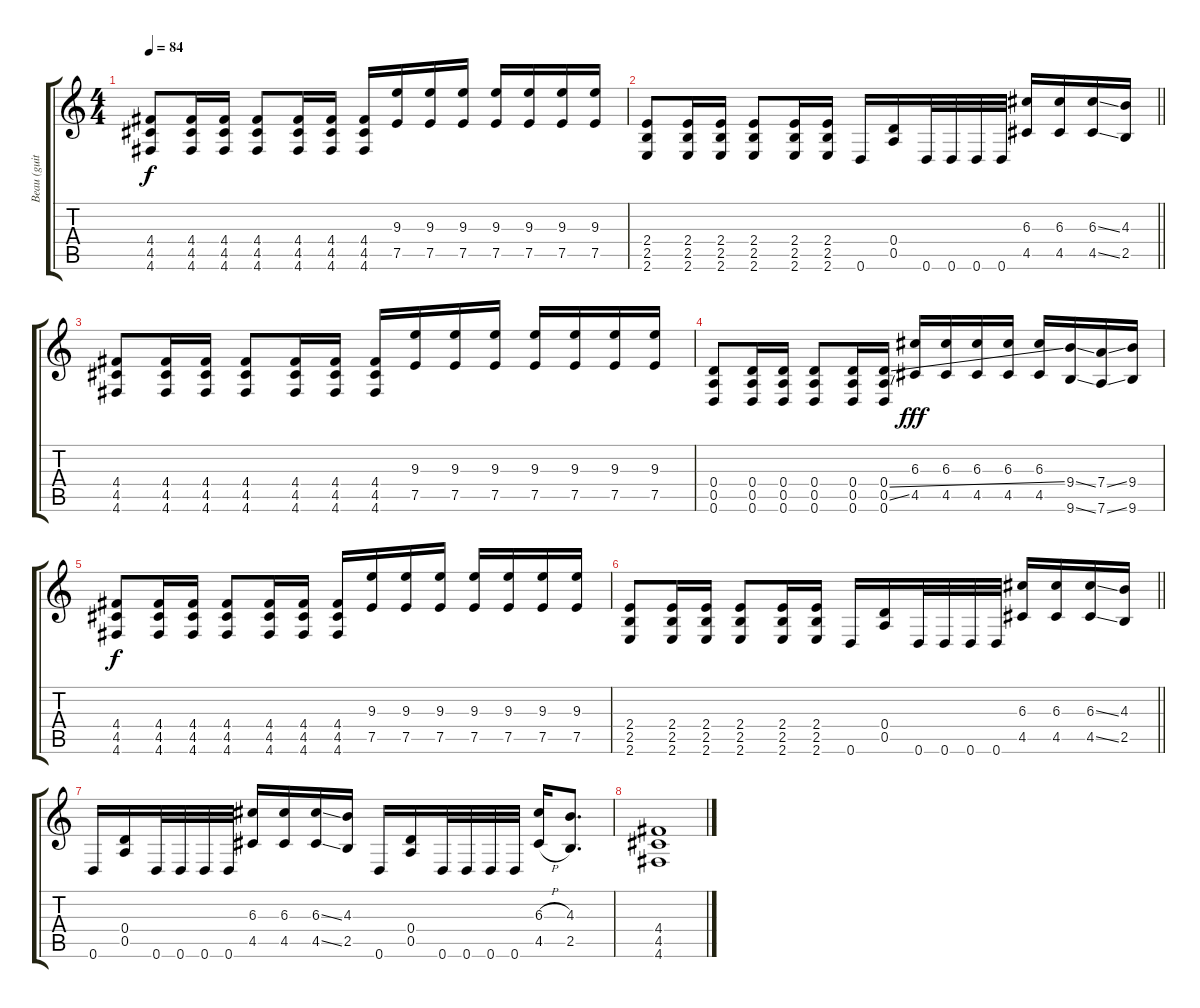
\track ("Beau (guitarra ritmica)" "Beau (guit") {instrument distortionguitar}
\staff {score tabs}
\tuning (E4 B3 G3 D3 A2 D2) {hide}
\ts (4 4)
\tempo 84
\clef g2
\ks c
(4.4 4.5 4.6).8{dy f} (4.4 4.5 4.6).16 (4.4 4.5 4.6).16 (4.4 4.5 4.6).8 (4.4 4.5 4.6).16 (4.4 4.5 4.6).16 (4.4 4.5 4.6).16 (9.3 7.5).16 (9.3 7.5).16 (9.3 7.5).16 (9.3 7.5).16 (9.3 7.5).16 (9.3 7.5).16 (9.3 7.5).16 |
\barLineRight lightlight
(2.4 2.5 2.6).8 (2.4 2.5 2.6).16 (2.4 2.5 2.6).16 (2.4 2.5 2.6).8 (2.4 2.5 2.6).16 (2.4 2.5 2.6).16 0.6.16 (0.4 0.5).16 0.6.32 0.6.32 0.6.32 0.6.32 (6.3 4.5).16 (6.3 4.5).16 (6.3{ss} 4.5{ss}).16 (4.3 2.5).16 |
(4.4 4.5 4.6).8 (4.4 4.5 4.6).16 (4.4 4.5 4.6).16 (4.4 4.5 4.6).8 (4.4 4.5 4.6).16 (4.4 4.5 4.6).16 (4.4 4.5 4.6).16 (9.3 7.5).16 (9.3 7.5).16 (9.3 7.5).16 (9.3 7.5).16 (9.3 7.5).16 (9.3 7.5).16 (9.3 7.5).16 |
(0.4 0.5 0.6).8 (0.4 0.5 0.6).16 (0.4 0.5 0.6).16 (0.4 0.5 0.6).8 (0.4 0.5 0.6).16 (0.4{ss} 0.5{ss} 0.6).16 (6.3 4.5).16{dy fff} (6.3 4.5).16 (6.3 4.5).16 (6.3 4.5).16 (6.3 4.5).16 (9.4{ss} 9.6{ss}).16 (7.4{ss} 7.6{ss}).16 (9.4 9.6).16 |
(4.4 4.5 4.6).8{dy f} (4.4 4.5 4.6).16 (4.4 4.5 4.6).16 (4.4 4.5 4.6).8 (4.4 4.5 4.6).16 (4.4 4.5 4.6).16 (4.4 4.5 4.6).16 (9.3 7.5).16 (9.3 7.5).16 (9.3 7.5).16 (9.3 7.5).16 (9.3 7.5).16 (9.3 7.5).16 (9.3 7.5).16 |
\barLineRight lightlight
(2.4 2.5 2.6).8 (2.4 2.5 2.6).16 (2.4 2.5 2.6).16 (2.4 2.5 2.6).8 (2.4 2.5 2.6).16 (2.4 2.5 2.6).16 0.6.16 (0.4 0.5).16 0.6.32 0.6.32 0.6.32 0.6.32 (6.3 4.5).16 (6.3 4.5).16 (6.3{ss} 4.5{ss}).16 (4.3 2.5).16 |
0.6.16 (0.4 0.5).16 0.6.32 0.6.32 0.6.32 0.6.32 (6.3 4.5).16 (6.3 4.5).16 (6.3{ss} 4.5{ss}).16 (4.3 2.5).16 0.6.16 (0.4 0.5).16 0.6.32 0.6.32 0.6.32 0.6.32 (6.3{h} 4.5{h}).16 (4.3 2.5).8{d} |
(4.4 4.5 4.6).1
